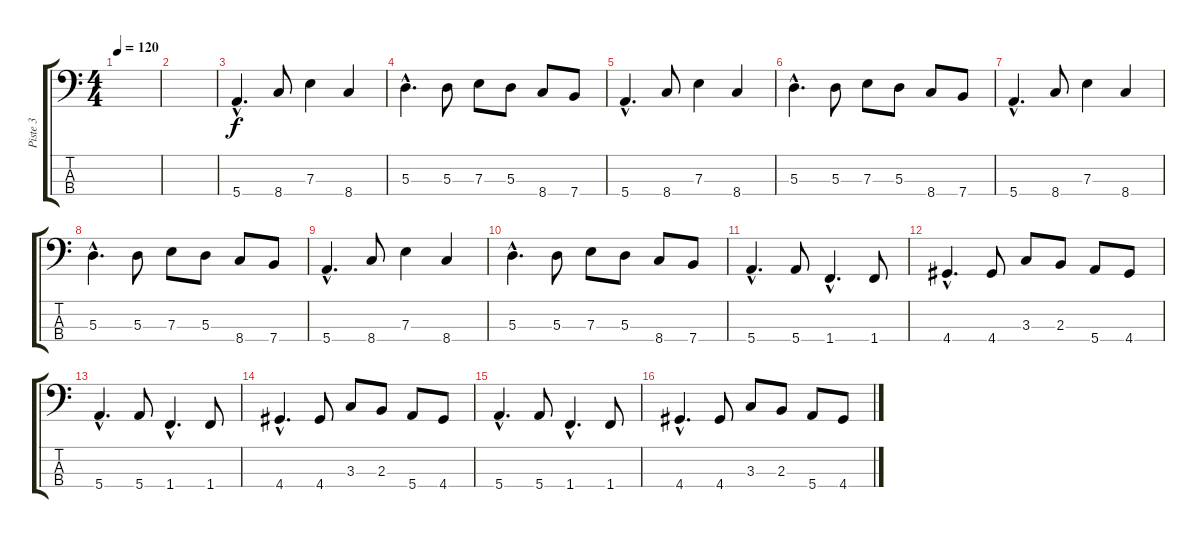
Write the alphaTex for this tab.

\track ("Piste 3" "Piste 3") {instrument electricbassfinger}
\staff {score tabs}
\tuning (G2 D2 A1 E1) {hide}
\ts (4 4)
\tempo 120
\clef f4
\ks c
|
|
5.4{hac}.4{d} 8.4.8 7.3.4 8.4.4 |
5.3{hac}.4{d} 5.3.8 7.3.8 5.3.8 8.4.8 7.4.8 |
5.4{hac}.4{d} 8.4.8 7.3.4 8.4.4 |
5.3{hac}.4{d} 5.3.8 7.3.8 5.3.8 8.4.8 7.4.8 |
5.4{hac}.4{d} 8.4.8 7.3.4 8.4.4 |
5.3{hac}.4{d} 5.3.8 7.3.8 5.3.8 8.4.8 7.4.8 |
5.4{hac}.4{d} 8.4.8 7.3.4 8.4.4 |
5.3{hac}.4{d} 5.3.8 7.3.8 5.3.8 8.4.8 7.4.8 |
5.4{hac}.4{d} 5.4.8 1.4{hac}.4{d} 1.4.8 |
4.4{hac}.4{d} 4.4.8 3.3.8 2.3.8 5.4.8 4.4.8 |
5.4{hac}.4{d} 5.4.8 1.4{hac}.4{d} 1.4.8 |
4.4{hac}.4{d} 4.4.8 3.3.8 2.3.8 5.4.8 4.4.8 |
5.4{hac}.4{d} 5.4.8 1.4{hac}.4{d} 1.4.8 |
4.4{hac}.4{d} 4.4.8 3.3.8 2.3.8 5.4.8 4.4.8
